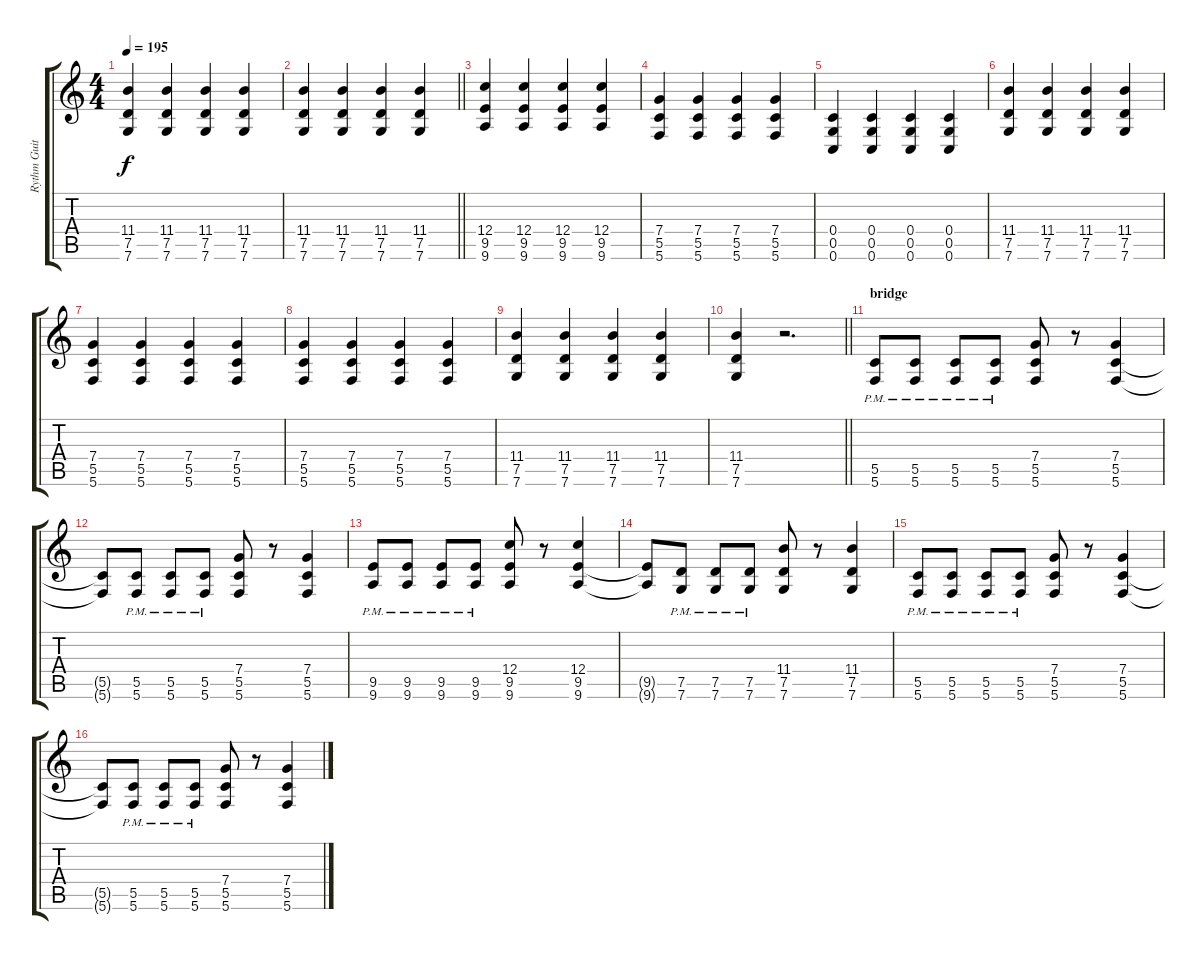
\track ("Rythm Guitar" "Rythm Guit") {instrument overdrivenguitar}
\staff {score tabs}
\tuning (D4 A3 F3 C3 G2 C2) {hide}
\ts (4 4)
\tempo 195
\clef g2
\ks c
(11.4 7.5 7.6).4{dy f} (11.4 7.5 7.6).4 (11.4 7.5 7.6).4 (11.4 7.5 7.6).4 |
\barLineRight lightlight
(11.4 7.5 7.6).4 (11.4 7.5 7.6).4 (11.4 7.5 7.6).4 (11.4 7.5 7.6).4 |
(12.4 9.5 9.6).4 (12.4 9.5 9.6).4 (12.4 9.5 9.6).4 (12.4 9.5 9.6).4 |
(7.4 5.5 5.6).4 (7.4 5.5 5.6).4 (7.4 5.5 5.6).4 (7.4 5.5 5.6).4 |
(0.4 0.5 0.6).4 (0.4 0.5 0.6).4 (0.4 0.5 0.6).4 (0.4 0.5 0.6).4 |
(11.4 7.5 7.6).4 (11.4 7.5 7.6).4 (11.4 7.5 7.6).4 (11.4 7.5 7.6).4 |
(7.4 5.5 5.6).4 (7.4 5.5 5.6).4 (7.4 5.5 5.6).4 (7.4 5.5 5.6).4 |
(7.4 5.5 5.6).4 (7.4 5.5 5.6).4 (7.4 5.5 5.6).4 (7.4 5.5 5.6).4 |
(11.4 7.5 7.6).4 (11.4 7.5 7.6).4 (11.4 7.5 7.6).4 (11.4 7.5 7.6).4 |
\barLineRight lightlight
(11.4 7.5 7.6).4 r.2{d} |
\section ("" "bridge")
(5.5{pm} 5.6{pm}).8 (5.5{pm} 5.6{pm}).8 (5.5{pm} 5.6{pm}).8 (5.5{pm} 5.6{pm}).8 (7.4 5.5 5.6).8 r.8 (7.4 5.5 5.6).4 |
(5.5{t} 5.6{t}).8 (5.5{pm} 5.6{pm}).8 (5.5{pm} 5.6{pm}).8 (5.5{pm} 5.6{pm}).8 (7.4 5.5 5.6).8 r.8 (7.4 5.5 5.6).4 |
(9.5{pm} 9.6{pm}).8 (9.5{pm} 9.6{pm}).8 (9.5{pm} 9.6{pm}).8 (9.5{pm} 9.6{pm}).8 (12.4 9.5 9.6).8 r.8 (12.4 9.5 9.6).4 |
(9.5{t} 9.6{t}).8 (7.5{pm} 7.6{pm}).8 (7.5{pm} 7.6{pm}).8 (7.5{pm} 7.6{pm}).8 (11.4 7.5 7.6).8 r.8 (11.4 7.5 7.6).4 |
(5.5{pm} 5.6{pm}).8 (5.5{pm} 5.6{pm}).8 (5.5{pm} 5.6{pm}).8 (5.5{pm} 5.6{pm}).8 (7.4 5.5 5.6).8 r.8 (7.4 5.5 5.6).4 |
(5.5{t} 5.6{t}).8 (5.5{pm} 5.6{pm}).8 (5.5{pm} 5.6{pm}).8 (5.5{pm} 5.6{pm}).8 (7.4 5.5 5.6).8 r.8 (7.4 5.5 5.6).4
